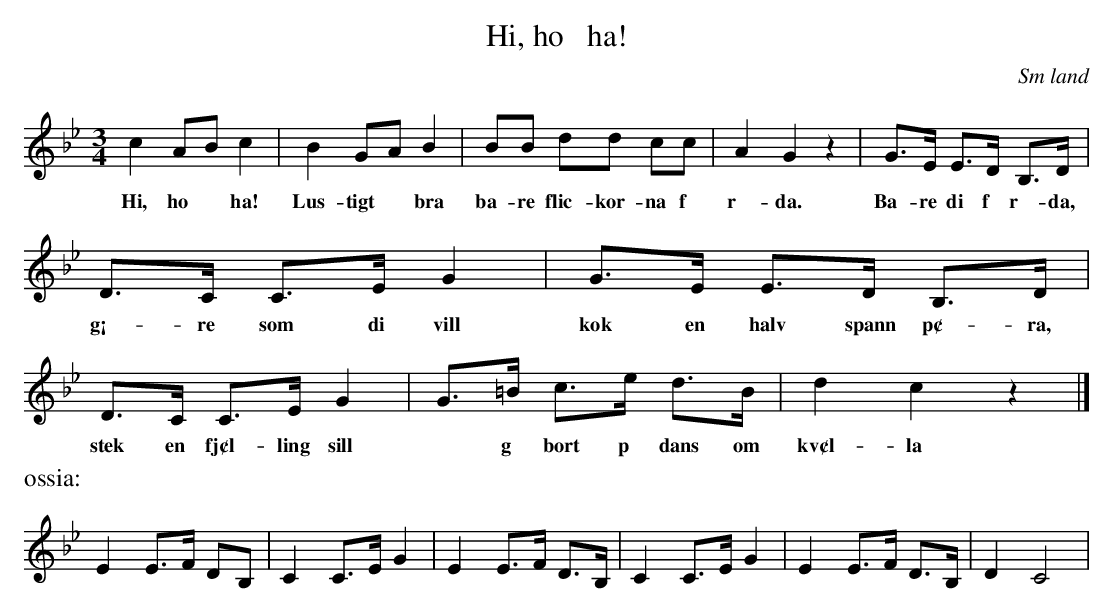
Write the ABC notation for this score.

X:1
T:Hi, ho   ha!
O:Sm land
M:3/4
L:1/8
K:Bb
c2 AB c2 | B2 GA B2 | BB dd cc | A2 G2 z2 | G>E E>D B,>D |
w: Hi, ho   ha! Lus-tigt   bra ba-re flic-kor-na f  r -da. Ba-re di f  r -da,
D>C C>E G2 | G>E E>D B,>D | D>C C>E G2 | G>=B c>e d>B | d2 c2 z2 |]
w: g¡-re som di vill kok en halv spann p¢-ra, stek  en fj¢l-ling sill   g  bort p  dans om kv¢l-la
%%text ossia:
E2 E>F DB, | C2 C>E G2 | E2 E>F D>B, | C2 C>E G2 | E2 E>F D>B, | D2 C4 |
